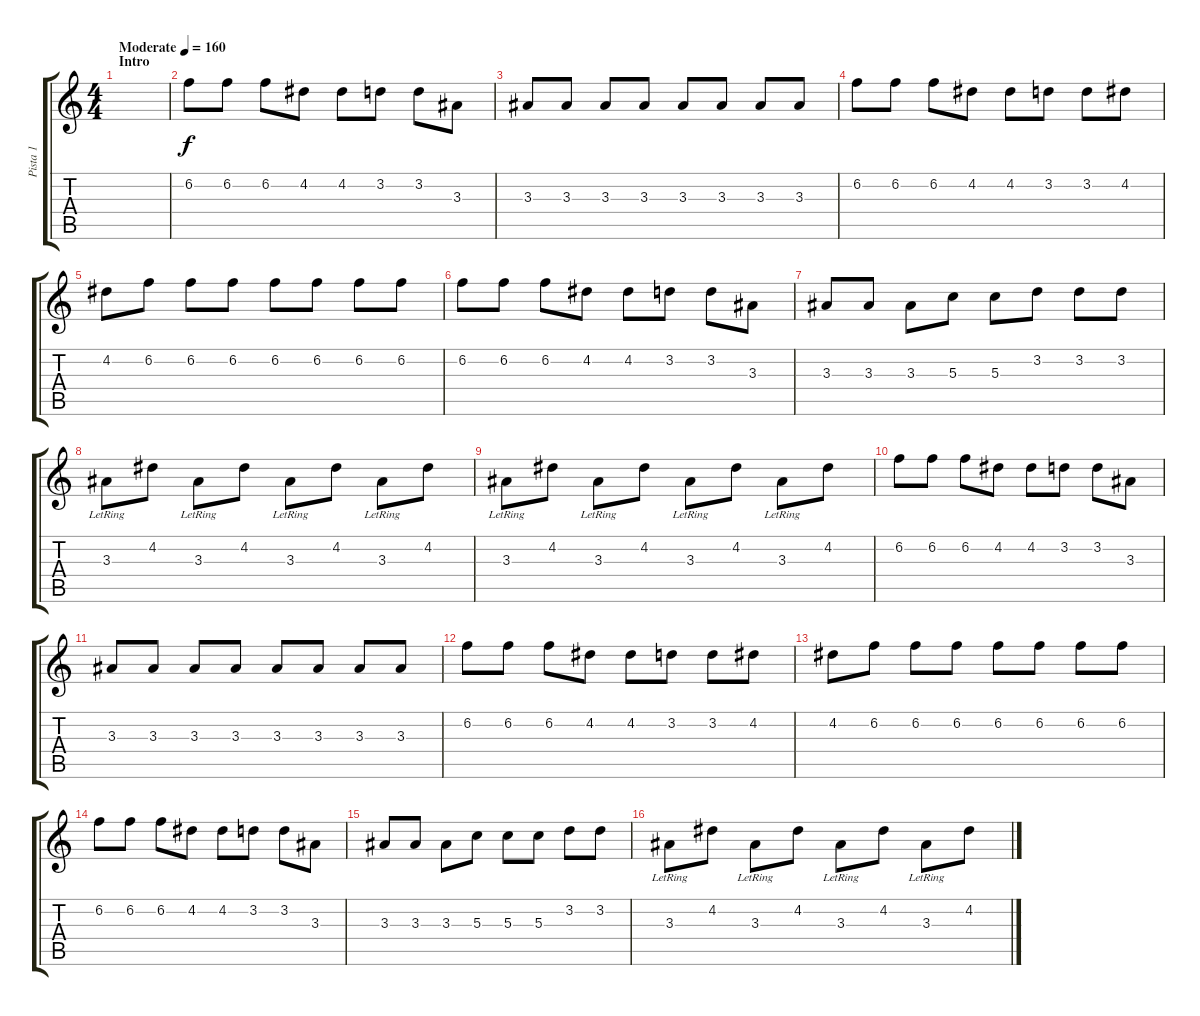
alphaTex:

\track ("Pista 1" "Pista 1") {instrument overdrivenguitar}
\staff {score tabs}
\tuning (E4 B3 G3 D3 A2 D2) {hide}
\ts (4 4)
\section ("" "Intro")
\tempo (160 "Moderate")
\clef g2
\ks c
|
6.2.8 6.2.8 6.2.8 4.2.8 4.2.8 3.2.8 3.2.8 3.3.8 |
3.3.8 3.3.8 3.3.8 3.3.8 3.3.8 3.3.8 3.3.8 3.3.8 |
6.2.8 6.2.8 6.2.8 4.2.8 4.2.8 3.2.8 3.2.8 4.2.8 |
4.2.8 6.2.8 6.2.8 6.2.8 6.2.8 6.2.8 6.2.8 6.2.8 |
6.2.8 6.2.8 6.2.8 4.2.8 4.2.8 3.2.8 3.2.8 3.3.8 |
3.3.8 3.3.8 3.3.8 5.3.8 5.3.8 3.2.8 3.2.8 3.2.8 |
3.3{lr}.8 4.2.8 3.3{lr}.8 4.2.8 3.3{lr}.8 4.2.8 3.3{lr}.8 4.2.8 |
3.3{lr}.8 4.2.8 3.3{lr}.8 4.2.8 3.3{lr}.8 4.2.8 3.3{lr}.8 4.2.8 |
6.2.8 6.2.8 6.2.8 4.2.8 4.2.8 3.2.8 3.2.8 3.3.8 |
3.3.8 3.3.8 3.3.8 3.3.8 3.3.8 3.3.8 3.3.8 3.3.8 |
6.2.8 6.2.8 6.2.8 4.2.8 4.2.8 3.2.8 3.2.8 4.2.8 |
4.2.8 6.2.8 6.2.8 6.2.8 6.2.8 6.2.8 6.2.8 6.2.8 |
6.2.8 6.2.8 6.2.8 4.2.8 4.2.8 3.2.8 3.2.8 3.3.8 |
3.3.8 3.3.8 3.3.8 5.3.8 5.3.8 5.3.8 3.2.8 3.2.8 |
3.3{lr}.8 4.2.8 3.3{lr}.8 4.2.8 3.3{lr}.8 4.2.8 3.3{lr}.8 4.2.8
